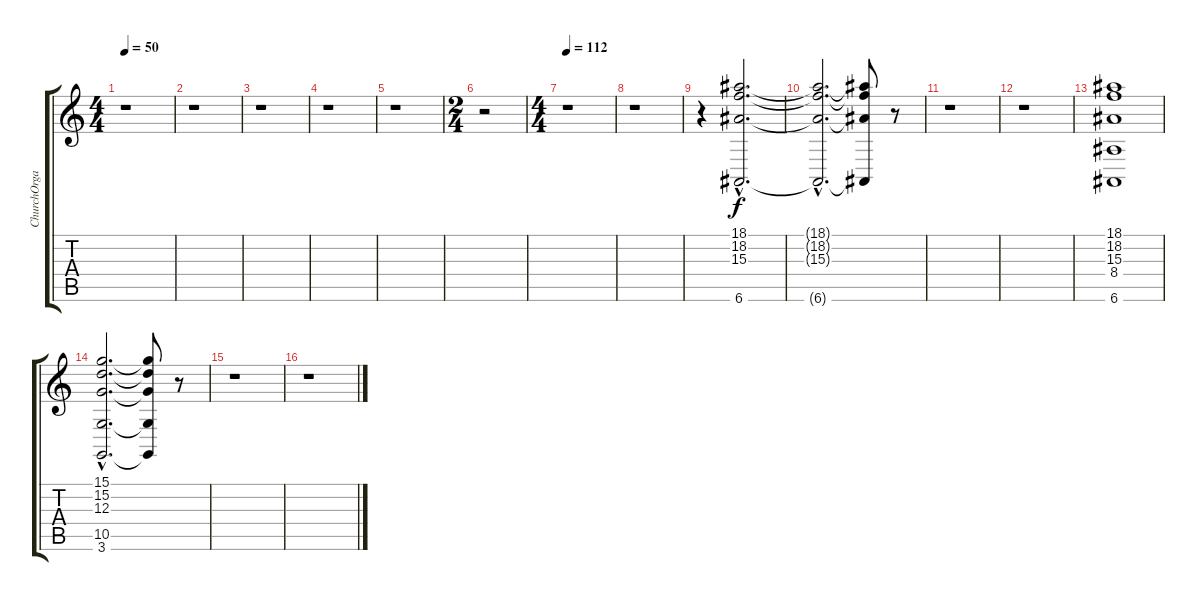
\track ("ChurchOrgan" "ChurchOrga") {instrument churchorgan}
\staff {score tabs}
\tuning (E4 B3 G3 D3 A2 E2) {hide}
\ts (4 4)
\tempo 50
\clef g2
\ks c
r.1{dy f} |
r.1 |
r.1 |
r.1 |
r.1 |
\ts (2 4)
r.2 |
\ts (4 4)
\tempo 112
r.1 |
r.1 |
r.4 (18.1{hac} 18.2{hac} 15.3{hac} 6.6{hac}).2{d} |
(18.1{hac t} 18.2{hac t} 15.3{hac t} 6.6{hac t}).2{d} (18.1{t} 18.2{t} 15.3{t} 6.6{t}).8 r.8 |
r.1 |
r.1 |
(18.1 18.2 15.3 8.4 6.6).1 |
(15.1{hac} 15.2{hac} 12.3{hac} 10.5{hac} 3.6{hac}).2{d} (15.1{t} 15.2{t} 12.3{t} 10.5{t} 3.6{t}).8 r.8 |
r.1 |
r.1
